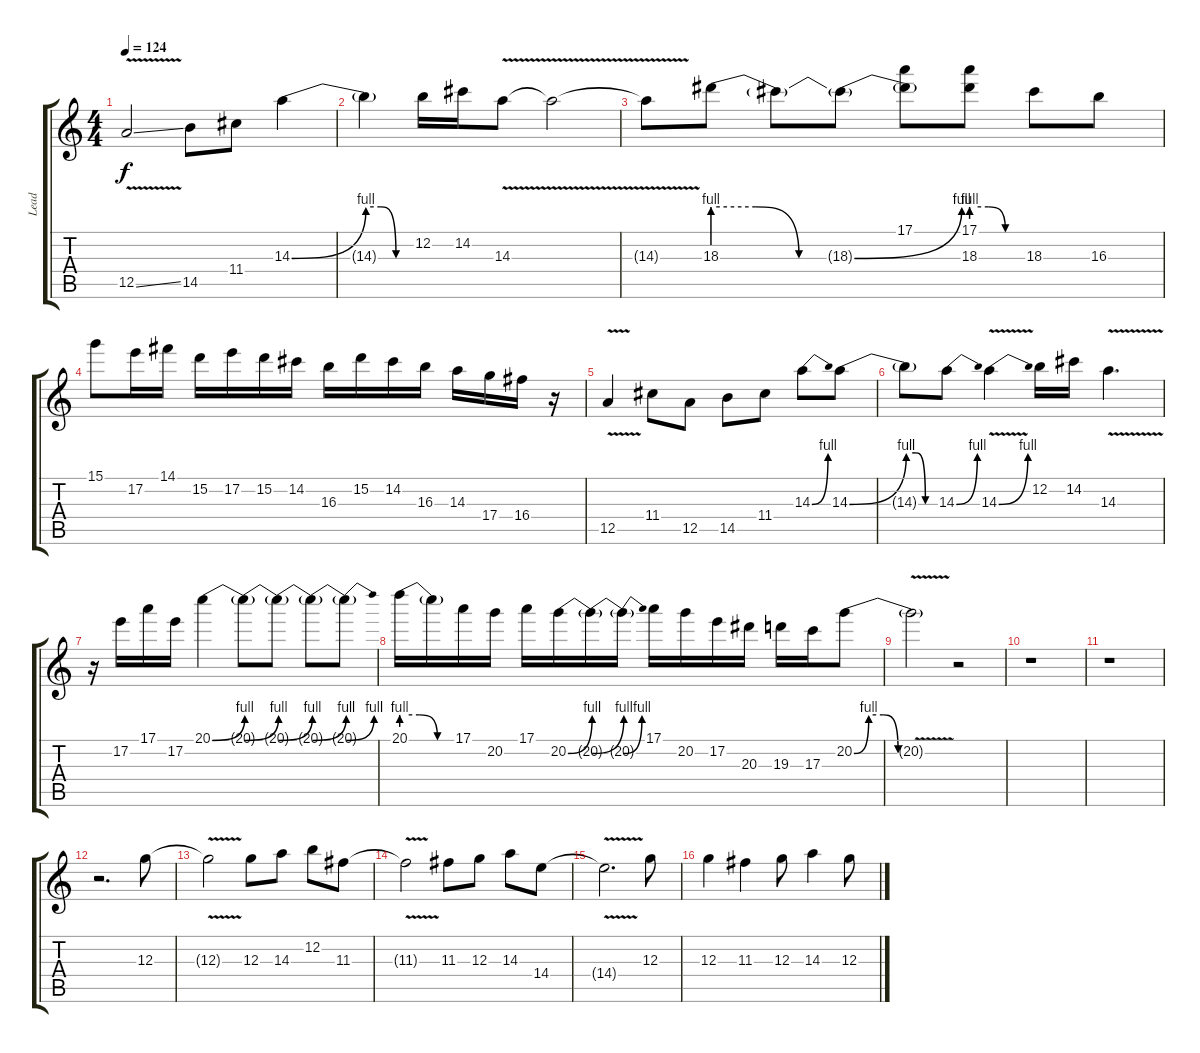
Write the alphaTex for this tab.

\track ("Lead" "Lead") {instrument distortionguitar}
\staff {score tabs}
\tuning (E4 B3 G3 D3 A2 E2) {hide}
\ts (4 4)
\tempo 124
\clef g2
\ks c
12.5{v ss}.2{dy f} 14.5.8 11.4.8 14.3{be (bend 0 0 60 4)}.4 |
14.3{be (custom 0 4 20 4 40 0 60 0) t}.4 12.2.16 14.2.16 14.3{v}.8 14.3{v t}.2 |
14.3{v t}.8 18.3{be (custom 0 4 20 4 40 0 60 0)}.8 18.3{t}.8 18.3{be (bend 0 0 60 4) t}.8 (17.1 18.3{t}).8 (17.1 18.3{be (custom 0 4 20 4 40 0 60 0)}).8 18.3.8 16.3.8 |
15.1.8 17.2.16 14.1.16 15.2.16 17.2.16 15.2.16 14.2.16 16.3.16 15.2.16 14.2.16 16.3.16 14.3.16 17.4.16 16.4.16 r.16 |
12.5{v}.4 11.4.8 12.5.8 14.5.8 11.4.8 14.3{be (bend 0 0 60 4)}.8 14.3{be (bend 0 0 60 4)}.8 |
14.3{be (custom 0 4 20 4 40 0 60 0) t}.8 14.3{be (bend 0 0 60 4)}.8 14.3{be (bend 0 0 60 4) v}.4 12.2.16 14.2.16 14.3{v}.4{d} |
r.16 17.2.16 17.1.16 17.2.16 20.1{be (bend 0 0 60 4)}.4 20.1{be (bend 0 0 60 4) t}.8 20.1{be (bend 0 0 60 4) t}.8 20.1{be (bend 0 0 60 4) t}.8 20.1{be (bend 0 0 60 4) t}.8 |
20.1{be (custom 0 4 20 4 40 0 60 0)}.16 20.1{t}.16 17.1.16 20.2.16 17.1.16 20.2{be (bend 0 0 60 4)}.16 20.2{be (bend 0 0 60 4) t}.16 20.2{be (bend 0 0 60 4) t}.16 17.1.16 20.2.16 17.2.16 20.3.16 19.3.16 17.3.16 20.2{be (custom 0 0 15 4 30 4 45 0 60 0)}.8 |
20.2{v t}.2 r.2 |
r.1 |
r.1 |
r.2{d} 12.3.8 |
12.3{v t}.2 12.3.8 14.3.8 12.2.8 11.3.8 |
11.3{v t}.2 11.3.8 12.3.8 14.3.8 14.4.8 |
14.4{v t}.2{d} 12.3.8 |
12.3.4 11.3.4 12.3.8 14.3.4 12.3.8
